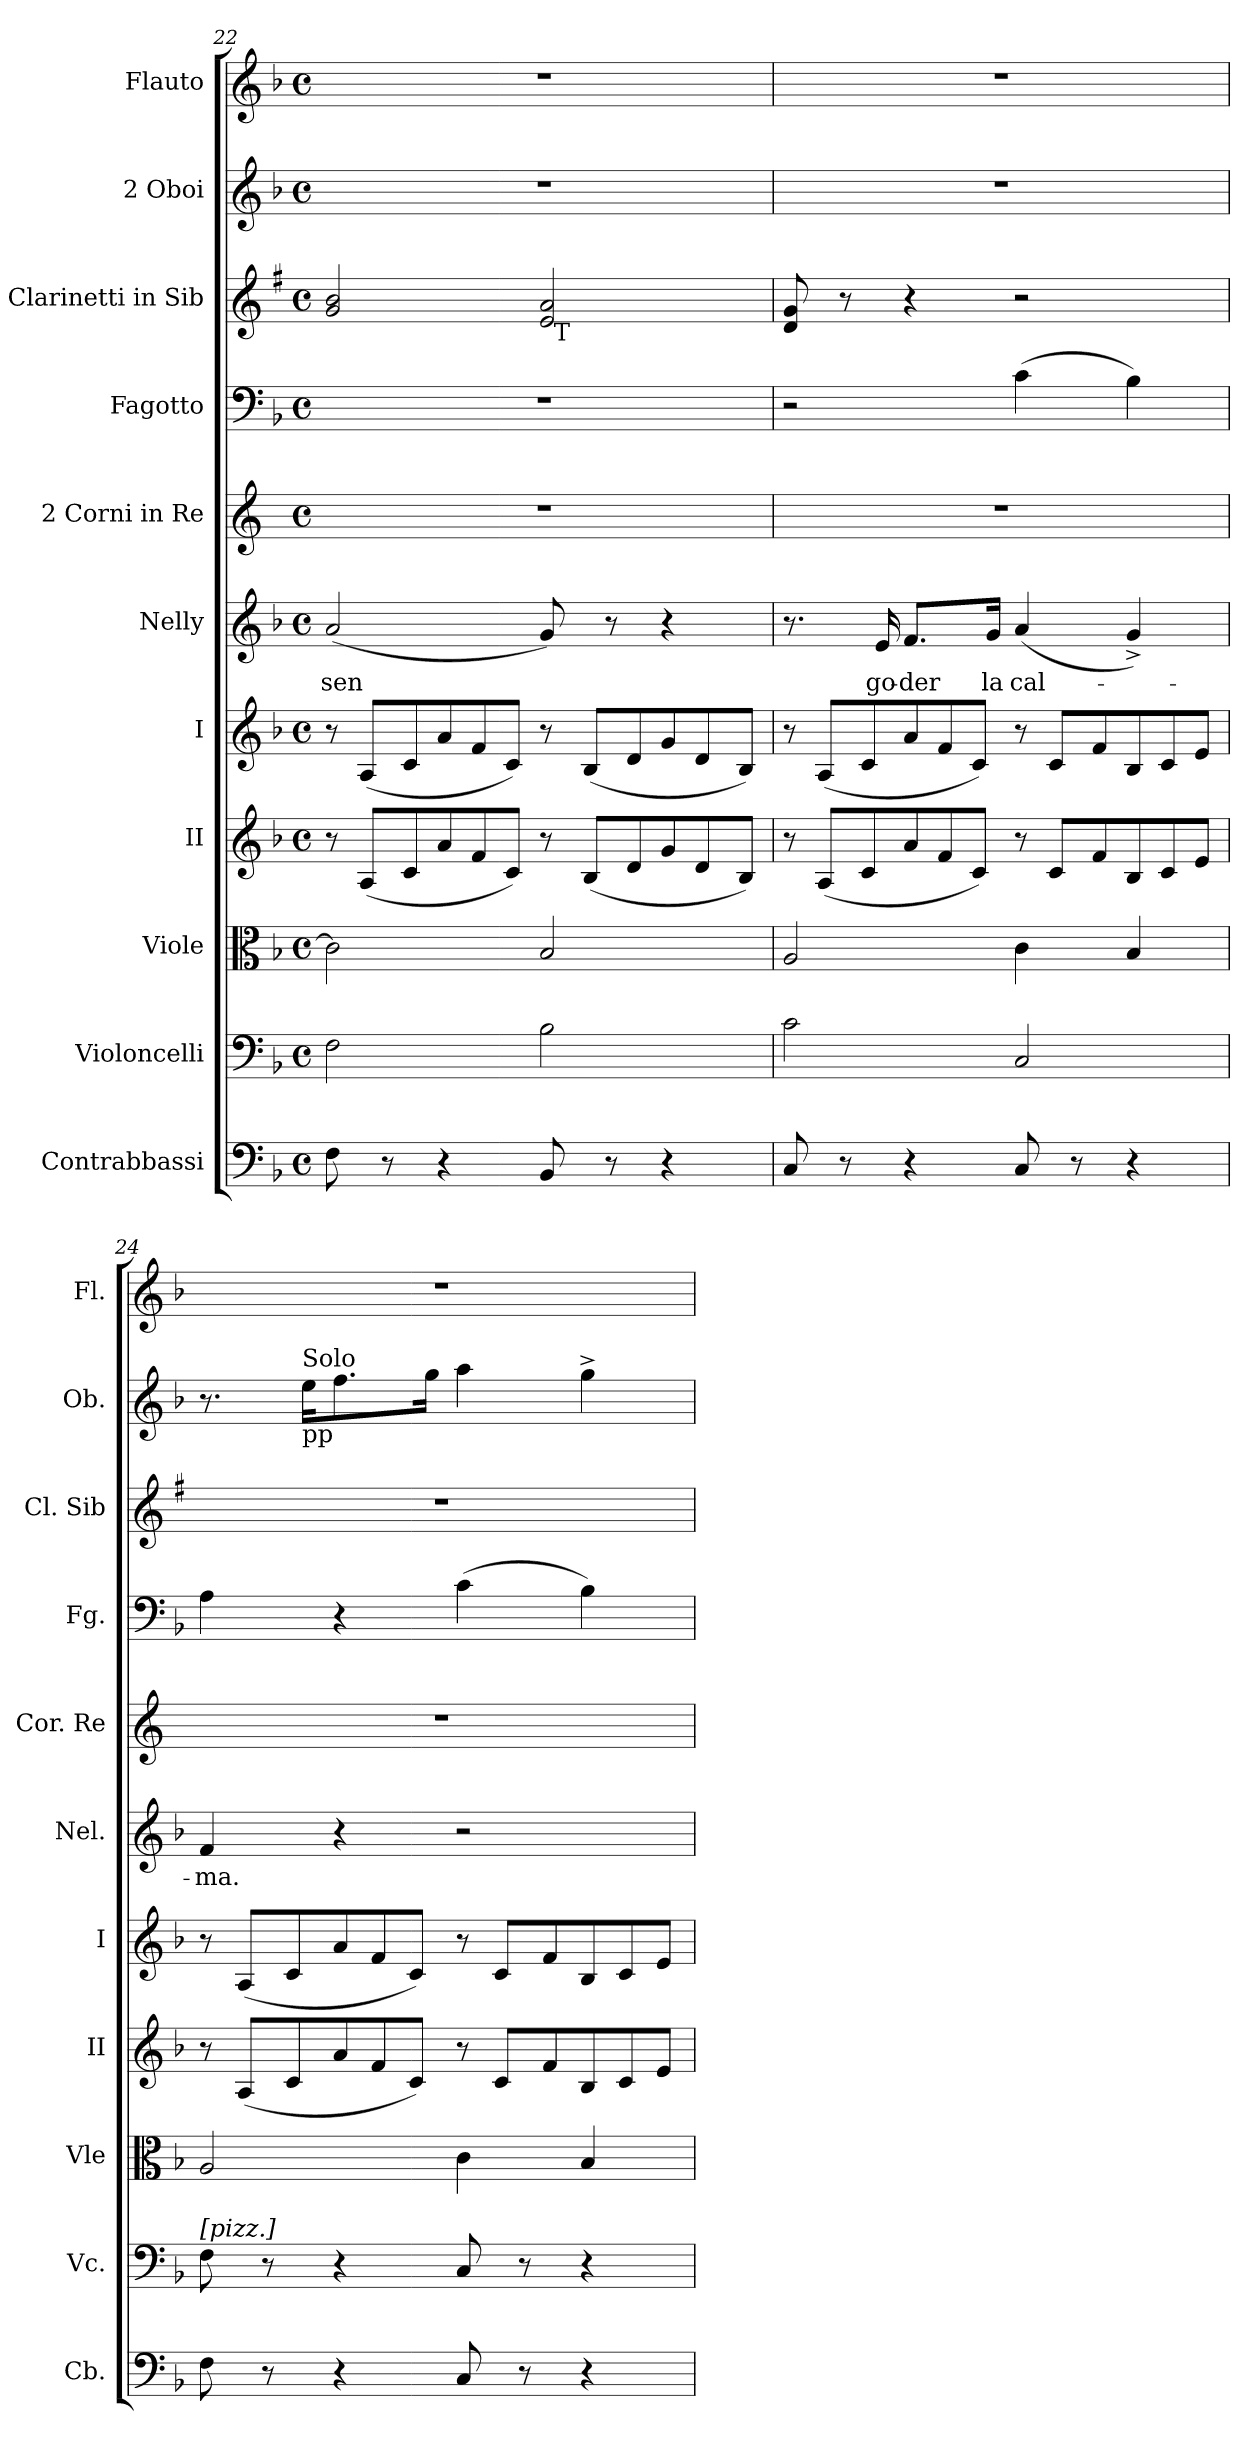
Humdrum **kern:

**kern	**kern	**kern	**kern	**kern	**kern	**text	**kern	**kern	**kern	**kern	**kern
*part11	*part10	*part9	*part8	*part7	*part6	*part6	*part5	*part4	*part3	*part2	*part1
*staff11	*staff10	*staff9	*staff8	*staff7	*staff6	*staff6	*staff5	*staff4	*staff3	*staff2	*staff1
*I"Contrabbassi	*I"Violoncelli	*I"Viole	*I"II	*I"I	*I"Nelly	*	*I"2 Corni in Re	*I"Fagotto	*I"2 Clarinetti in Sib	*I"2 Oboi	*I"Flauto
*I'Cb.	*I'Vc.	*I'Vle	*I'II	*I'I	*I'Nel.	*	*I'Cor. Re	*I'Fg.	*I'Cl. Sib	*I'Ob.	*I'Fl.
*clefF4	*clefF4	*clefC3	*clefG2	*clefG2	*clefG2	*	*clefG2	*clefF4	*clefG2	*clefG2	*clefG2
*	*	*	*	*	*	*	*	*	*ITrd1c2	*	*
*k[b-]	*k[b-]	*k[b-]	*k[b-]	*k[b-]	*k[b-]	*	*k[]	*k[b-]	*k[b-]	*k[b-]	*k[b-]
*F:	*F:	*F:	*F:	*F:	*F:	*	*C:	*F:	*F:	*F:	*F:
*M4/4	*M4/4	*M4/4	*M4/4	*M4/4	*M4/4	*	*M4/4	*M4/4	*M4/4	*M4/4	*M4/4
*met(c)	*met(c)	*met(c)	*met(c)	*met(c)	*met(c)	*	*met(c)	*met(c)	*met(c)	*met(c)	*met(c)
*	*	*	*Xtuplet	*Xtuplet	*	*	*	*	*	*	*
=22	=22	=22	=22	=22	=22	=22	=22	=22	=22	=22	=22
!	!	!	!	!	!	!LO:LY:b	!	!	!	!	!
*	*	*	*	*	*	*	*	*	*^	*	*
8F\	2F\	2c\]	12r	12r	(<2a/	sen	1r	1r	2f/ 2a/	3ryy	1r	1r
.	.	.	(<12A/L	(<12A/L	.	.	.	.	.	.	.	.
8r	.	.	.	.	.	.	.	.	.	.	.	.
.	.	.	12c/	12c/	.	.	.	.	.	.	.	.
4r	.	.	12a/	12a/	.	.	.	.	.	.	.	.
.	.	.	12f/	12f/	.	.	.	.	.	6ryy	.	.
.	.	.	12c/J)	12c/J)	.	.	.	.	.	.	.	.
8BB-/	2B-\	2B-/	12r	12r	8g/)	.	.	.	2d/ 2g/	24ryy	.	.
!	!	!	!	!	!	!	!	!	!	!LO:TX:b:cj:t=T	!	!
.	.	.	.	.	.	.	.	.	.	3ryy	.	.
.	.	.	(<12B-/L	(<12B-/L	.	.	.	.	.	.	.	.
8r	.	.	.	.	8r	.	.	.	.	.	.	.
.	.	.	12d/	12d/	.	.	.	.	.	.	.	.
4r	.	.	12g/	12g/	4r	.	.	.	.	.	.	.
.	.	.	12d/	12d/	.	.	.	.	.	.	.	.
.	.	.	.	.	.	.	.	.	.	12.ryy	.	.
.	.	.	12B-/J)	12B-/J)	.	.	.	.	.	.	.	.
*	*	*	*	*	*	*	*	*	*v	*v	*	*
=23	=23	=23	=23	=23	=23	=23	=23	=23	=23	=23	=23
8C/	2c\	2A/	12r	12r	8.r	.	1r	2r	8c/ 8f/	1r	1r
.	.	.	(<12A/L	(<12A/L	.	.	.	.	.	.	.
8r	.	.	.	.	.	.	.	.	8r	.	.
.	.	.	12c/	12c/	.	.	.	.	.	.	.
!	!	!	!	!	!	!LO:LY:b	!	!	!	!	!
.	.	.	.	.	16e/	go-	.	.	.	.	.
!	!	!	!	!	!	!LO:LY:b	!	!	!	!	!
4r	.	.	12a/	12a/	8.f/L	-der	.	.	4r	.	.
.	.	.	12f/	12f/	.	.	.	.	.	.	.
.	.	.	12c/J)	12c/J)	.	.	.	.	.	.	.
!	!	!	!	!	!	!LO:LY:b	!	!	!	!	!
.	.	.	.	.	16g/Jk	la	.	.	.	.	.
!	!	!	!	!	!	!LO:LY:b	!	!	!	!	!
8C/	2C/	4c\	12r	12r	(<4a/	cal-	.	(>4c\	2r	.	.
.	.	.	12c/L	12c/L	.	.	.	.	.	.	.
8r	.	.	.	.	.	.	.	.	.	.	.
.	.	.	12f/	12f/	.	.	.	.	.	.	.
4r	.	4B-/	12B-/	12B-/	4g^>/)	.	.	4B-\)	.	.	.
.	.	.	12c/	12c/	.	.	.	.	.	.	.
.	.	.	12e/J	12e/J	.	.	.	.	.	.	.
=24	=24	=24	=24	=24	=24	=24	=24	=24	=24	=24	=24
!	!LO:TX:a:t=[pizz.]	!	!	!	!	!	!	!	!	!	!
!	!	!	!	!	!	!LO:LY:b	!	!	!	!	!
8F\	8F\	2A/	12r	12r	4f/	-ma.	1r	4A\	1r	8.r	1r
.	.	.	(<12A/L	(<12A/L	.	.	.	.	.	.	.
8r	8r	.	.	.	.	.	.	.	.	.	.
.	.	.	12c/	12c/	.	.	.	.	.	.	.
!	!	!	!	!	!	!	!	!	!	!LO:TX:a:t=Solo	!
!	!	!	!	!	!	!	!	!	!	!LO:TX:b:t=pp	!
.	.	.	.	.	.	.	.	.	.	16ee\KL	.
4r	4r	.	12a/	12a/	4r	.	.	4r	.	8.ff\	.
.	.	.	12f/	12f/	.	.	.	.	.	.	.
.	.	.	12c/J)	12c/J)	.	.	.	.	.	.	.
.	.	.	.	.	.	.	.	.	.	16gg\Jk	.
8C/	8C/	4c\	12r	12r	2r	.	.	(>4c\	.	4aa\	.
.	.	.	12c/L	12c/L	.	.	.	.	.	.	.
8r	8r	.	.	.	.	.	.	.	.	.	.
.	.	.	12f/	12f/	.	.	.	.	.	.	.
4r	4r	4B-/	12B-/	12B-/	.	.	.	4B-\)	.	4gg^>\	.
.	.	.	12c/	12c/	.	.	.	.	.	.	.
.	.	.	12e/J	12e/J	.	.	.	.	.	.	.
=	=	=	=	=	=	=	=	=	=	=	=
*-	*-	*-	*-	*-	*-	*-	*-	*-	*-	*-	*-
